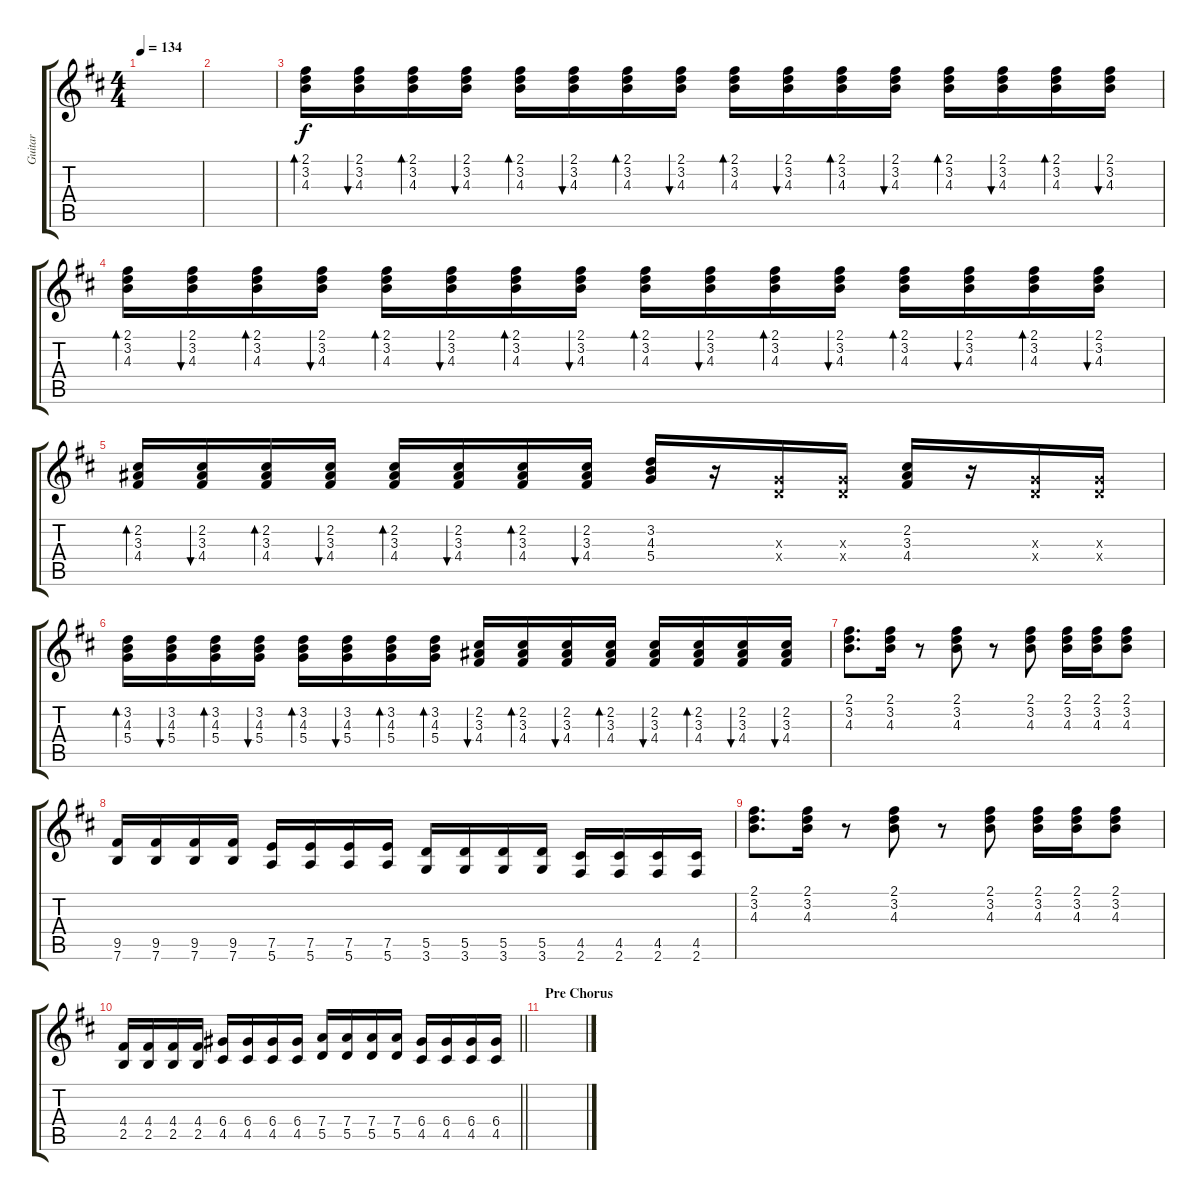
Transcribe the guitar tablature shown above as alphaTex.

\track ("Guitar" "Guitar") {instrument distortionguitar}
\staff {score tabs}
\tuning (E4 B3 G3 D3 A2 E2) {hide}
\ts (4 4)
\tempo 134
\clef g2
\ks bminor
|
|
(2.1 3.2 4.3).16{bd 60 volume 10 instrument electricguitarclean} (2.1 3.2 4.3).16{bu 60} (2.1 3.2 4.3).16{bd 60} (2.1 3.2 4.3).16{bu 60} (2.1 3.2 4.3).16{bd 60} (2.1 3.2 4.3).16{bu 60} (2.1 3.2 4.3).16{bd 60} (2.1 3.2 4.3).16{bu 60} (2.1 3.2 4.3).16{bd 60} (2.1 3.2 4.3).16{bu 60} (2.1 3.2 4.3).16{bd 60} (2.1 3.2 4.3).16{bu 60} (2.1 3.2 4.3).16{bd 60} (2.1 3.2 4.3).16{bu 60} (2.1 3.2 4.3).16{bd 60} (2.1 3.2 4.3).16{bu 60} |
(2.1 3.2 4.3).16{bd 60 instrument electricguitarclean} (2.1 3.2 4.3).16{bu 60} (2.1 3.2 4.3).16{bd 60} (2.1 3.2 4.3).16{bu 60} (2.1 3.2 4.3).16{bd 60} (2.1 3.2 4.3).16{bu 60} (2.1 3.2 4.3).16{bd 60} (2.1 3.2 4.3).16{bu 60} (2.1 3.2 4.3).16{bd 60} (2.1 3.2 4.3).16{bu 60} (2.1 3.2 4.3).16{bd 60} (2.1 3.2 4.3).16{bu 60} (2.1 3.2 4.3).16{bd 60} (2.1 3.2 4.3).16{bu 60} (2.1 3.2 4.3).16{bd 60} (2.1 3.2 4.3).16{bu 60} |
(2.2 3.3 4.4).16{bd 60} (2.2 3.3 4.4).16{bu 60} (2.2 3.3 4.4).16{bd 60} (2.2 3.3 4.4).16{bu 60} (2.2 3.3 4.4).16{bd 60} (2.2 3.3 4.4).16{bu 60} (2.2 3.3 4.4).16{bd 60} (2.2 3.3 4.4).16{bu 60} (3.2 4.3 5.4).16 r.16 (0.3{x} 0.4{x}).16 (0.3{x} 0.4{x}).16 (2.2 3.3 4.4).16 r.16 (0.3{x} 0.4{x}).16 (0.3{x} 0.4{x}).16 |
(3.2 4.3 5.4).16{bd 60} (3.2 4.3 5.4).16{bu 60} (3.2 4.3 5.4).16{bd 60} (3.2 4.3 5.4).16{bu 60} (3.2 4.3 5.4).16{bd 60} (3.2 4.3 5.4).16{bu 60} (3.2 4.3 5.4).16{bd 60} (3.2 4.3 5.4).16{bd 60} (2.2 3.3 4.4).16{bu 60} (2.2 3.3 4.4).16{bd 60} (2.2 3.3 4.4).16{bu 60} (2.2 3.3 4.4).16{bd 60} (2.2 3.3 4.4).16{bu 60} (2.2 3.3 4.4).16{bd 60} (2.2 3.3 4.4).16{bu 60} (2.2 3.3 4.4).16{bu 60} |
(2.1 3.2 4.3).8{d volume 13} (2.1 3.2 4.3).16 r.8 (2.1 3.2 4.3).8 r.8 (2.1 3.2 4.3).8 (2.1 3.2 4.3).16 (2.1 3.2 4.3).16 (2.1 3.2 4.3).8 |
(9.5 7.6).16{volume 13 instrument distortionguitar} (9.5 7.6).16 (9.5 7.6).16 (9.5 7.6).16 (7.5 5.6).16 (7.5 5.6).16 (7.5 5.6).16 (7.5 5.6).16 (5.5 3.6).16 (5.5 3.6).16 (5.5 3.6).16 (5.5 3.6).16 (4.5 2.6).16 (4.5 2.6).16 (4.5 2.6).16 (4.5 2.6).16 |
(2.1 3.2 4.3).8{d volume 13 instrument electricguitarclean} (2.1 3.2 4.3).16 r.8 (2.1 3.2 4.3).8 r.8 (2.1 3.2 4.3).8 (2.1 3.2 4.3).16 (2.1 3.2 4.3).16 (2.1 3.2 4.3).8 |
\barLineRight lightlight
(4.4 2.5).16{instrument distortionguitar} (4.4 2.5).16 (4.4 2.5).16 (4.4 2.5).16 (6.4 4.5).16 (6.4 4.5).16 (6.4 4.5).16 (6.4 4.5).16 (7.4 5.5).16 (7.4 5.5).16 (7.4 5.5).16 (7.4 5.5).16 (6.4 4.5).16 (6.4 4.5).16 (6.4 4.5).16 (6.4 4.5).16 |
\section ("" "Pre Chorus")
